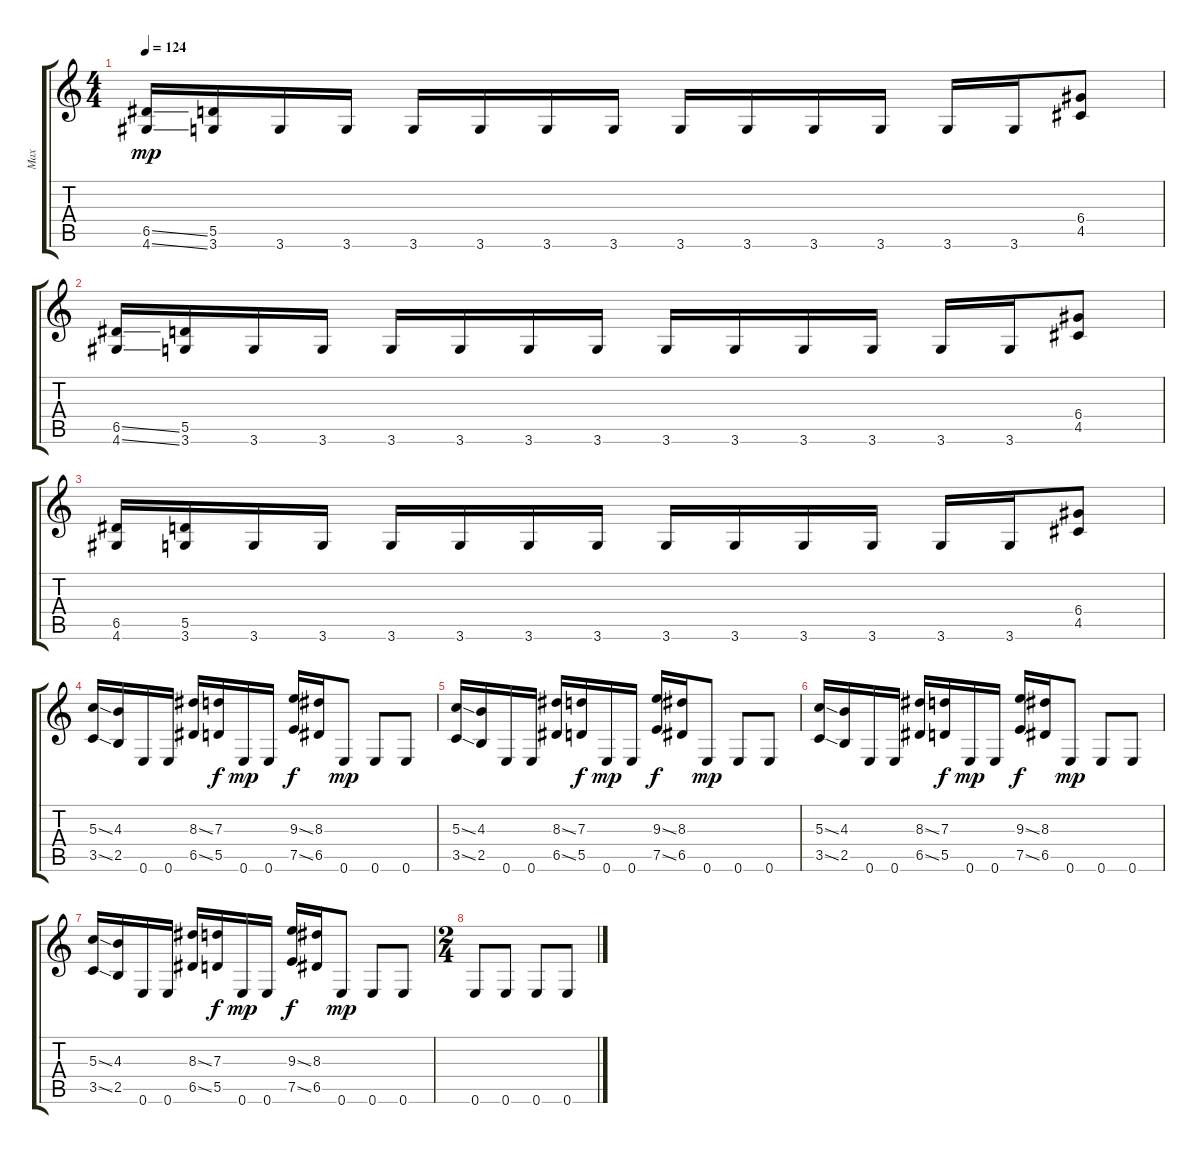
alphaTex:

\track ("Max" "Max") {instrument distortionguitar}
\staff {score tabs}
\tuning (E4 B3 G3 D3 A2 E2) {hide}
\ts (4 4)
\tempo 124
\clef g2
\ks c
(6.5{ss} 4.6{ss}).16{dy mp} (5.5 3.6).16 3.6.16 3.6.16 3.6.16 3.6.16 3.6.16 3.6.16 3.6.16 3.6.16 3.6.16 3.6.16 3.6.16 3.6.16 (6.4 4.5).8 |
(6.5{ss} 4.6{ss}).16 (5.5 3.6).16 3.6.16 3.6.16 3.6.16 3.6.16 3.6.16 3.6.16 3.6.16 3.6.16 3.6.16 3.6.16 3.6.16 3.6.16 (6.4 4.5).8 |
(6.5 4.6).16 (5.5 3.6).16 3.6.16 3.6.16 3.6.16 3.6.16 3.6.16 3.6.16 3.6.16 3.6.16 3.6.16 3.6.16 3.6.16 3.6.16 (6.4 4.5).8 |
(5.3{ss} 3.5{ss}).16 (4.3 2.5).16 0.6.16 0.6.16 (8.3{ss} 6.5{ss}).16 (7.3 5.5).16{dy f} 0.6.16{dy mp} 0.6.16 (9.3{ss} 7.5{ss}).16{dy f} (8.3 6.5).16 0.6.8{dy mp} 0.6.8 0.6.8 |
(5.3{ss} 3.5{ss}).16 (4.3 2.5).16 0.6.16 0.6.16 (8.3{ss} 6.5{ss}).16 (7.3 5.5).16{dy f} 0.6.16{dy mp} 0.6.16 (9.3{ss} 7.5{ss}).16{dy f} (8.3 6.5).16 0.6.8{dy mp} 0.6.8 0.6.8 |
(5.3{ss} 3.5{ss}).16 (4.3 2.5).16 0.6.16 0.6.16 (8.3{ss} 6.5{ss}).16 (7.3 5.5).16{dy f} 0.6.16{dy mp} 0.6.16 (9.3{ss} 7.5{ss}).16{dy f} (8.3 6.5).16 0.6.8{dy mp} 0.6.8 0.6.8 |
(5.3{ss} 3.5{ss}).16 (4.3 2.5).16 0.6.16 0.6.16 (8.3{ss} 6.5{ss}).16 (7.3 5.5).16{dy f} 0.6.16{dy mp} 0.6.16 (9.3{ss} 7.5{ss}).16{dy f} (8.3 6.5).16 0.6.8{dy mp} 0.6.8 0.6.8 |
\ts (2 4)
0.6.8 0.6.8 0.6.8 0.6.8
